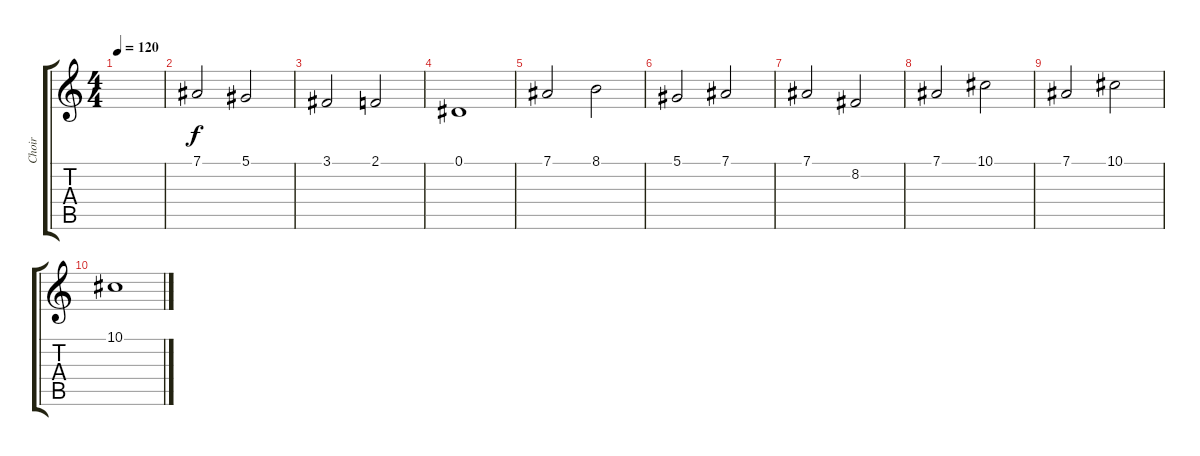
\track ("Choir" "Choir") {instrument choiraahs}
\staff {score tabs}
\tuning (Eb4 Bb3 Gb3 Db3 Ab2 Eb2) {hide}
\ts (4 4)
\tempo 120
\clef g2
\ks c
|
7.1.2 5.1.2 |
3.1.2 2.1.2 |
0.1.1 |
7.1.2 8.1.2 |
5.1.2 7.1.2 |
7.1.2 8.2.2 |
7.1.2 10.1.2 |
7.1.2 10.1.2 |
10.1.1
